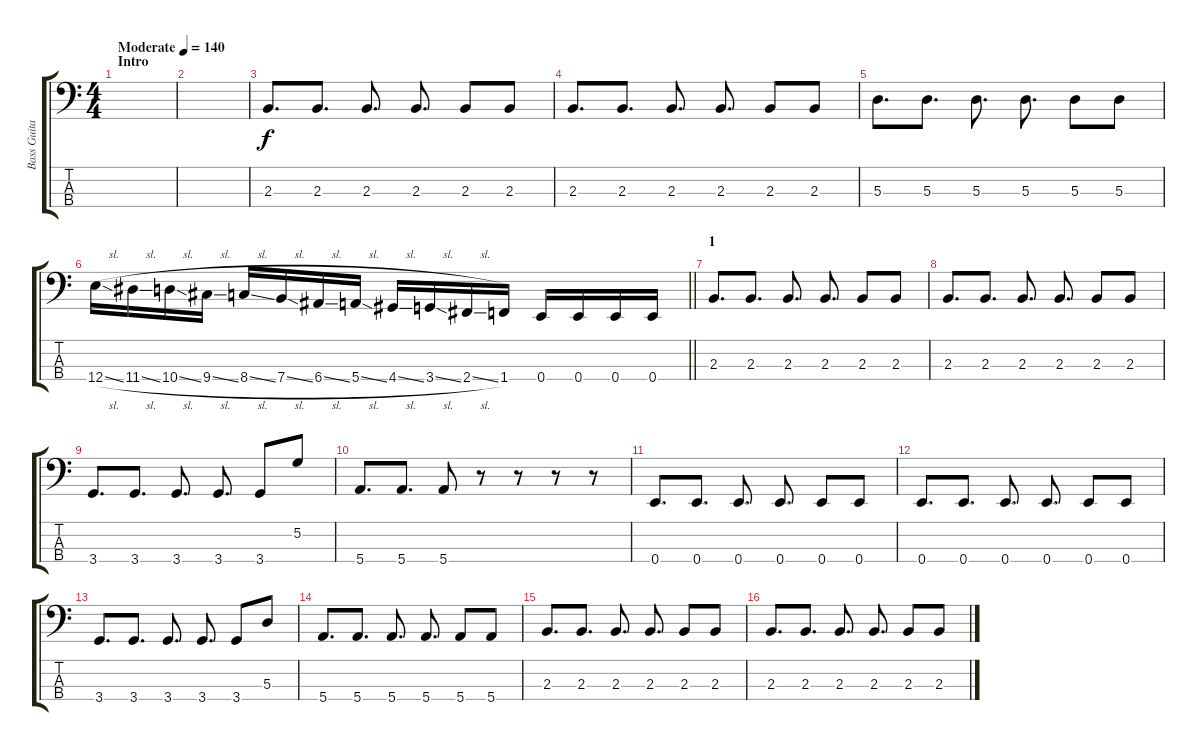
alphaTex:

\track ("Bass Guitar" "Bass Guita") {instrument electricbassfinger}
\staff {score tabs}
\tuning (G2 D2 A1 E1) {hide}
\ts (4 4)
\section ("" "Intro")
\tempo (140 "Moderate")
\clef f4
\ks c
|
|
2.3.8{d} 2.3.8{d} 2.3.8{d} 2.3.8{d} 2.3.8 2.3.8 |
2.3.8{d} 2.3.8{d} 2.3.8{d} 2.3.8{d} 2.3.8 2.3.8 |
5.3.8{d} 5.3.8{d} 5.3.8{d} 5.3.8{d} 5.3.8 5.3.8 |
\barLineRight lightlight
12.4{sl}.16 11.4{sl}.16 10.4{sl}.16 9.4{sl}.16 8.4{sl}.16 7.4{sl}.16 6.4{sl}.16 5.4{sl}.16 4.4{sl}.16 3.4{sl}.16 2.4{sl}.16 1.4.16 0.4.16 0.4.16 0.4.16 0.4.16 |
\section ("" "1")
2.3.8{d} 2.3.8{d} 2.3.8{d} 2.3.8{d} 2.3.8 2.3.8 |
2.3.8{d} 2.3.8{d} 2.3.8{d} 2.3.8{d} 2.3.8 2.3.8 |
3.4.8{d} 3.4.8{d} 3.4.8{d} 3.4.8{d} 3.4.8 5.2.8 |
5.4.8{d} 5.4.8{d} 5.4.8 r.8 r.8 r.8 r.8 |
0.4.8{d} 0.4.8{d} 0.4.8{d} 0.4.8{d} 0.4.8 0.4.8 |
0.4.8{d} 0.4.8{d} 0.4.8{d} 0.4.8{d} 0.4.8 0.4.8 |
3.4.8{d} 3.4.8{d} 3.4.8{d} 3.4.8{d} 3.4.8 5.3.8 |
5.4.8{d} 5.4.8{d} 5.4.8{d} 5.4.8{d} 5.4.8 5.4.8 |
2.3.8{d} 2.3.8{d} 2.3.8{d} 2.3.8{d} 2.3.8 2.3.8 |
2.3.8{d} 2.3.8{d} 2.3.8{d} 2.3.8{d} 2.3.8 2.3.8
